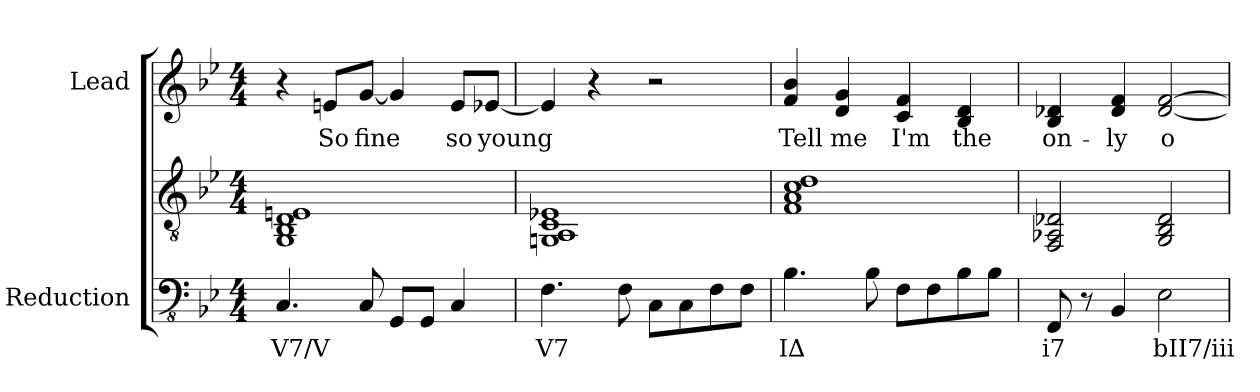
**kern	**text	**kern	**kern	**text
*part2	*part2	*part2	*part1	*part1
*staff3	*staff3	*staff2	*staff1	*staff1
*I"Reduction	*	*	*I"Lead	*
*I'Red.	*	*	*	*
!!LO:PB:g=z
*clefFv4	*	*clefGv2	*clefG2	*
*k[b-e-]	*	*k[b-e-]	*k[b-e-]	*
*B-:	*	*B-:	*B-:	*
*M4/4	*	*M4/4	*M4/4	*
=1	=1	=1	=1	=1
!	!LO:LY:b:color=#000000	!	!	!
4.CCi/	V7/V	1GGi 1BB-i 1Di 1Eni	4r	.
!	!	!	!	!LO:LY:b:color=#000000
.	.	.	8eni/L	So
!	!	!	!	!LO:LY:b:color=#000000
8CCi/	.	.	[<8gi/J	fine
8GGGi/L	.	.	4gi/]	.
8GGGi/J	.	.	.	.
!	!	!	!	!LO:LY:b:color=#000000
4CCi/	.	.	8ei/L	so
!	!	!	!	!LO:LY:b:color=#000000
.	.	.	[<8e-Xi/J	young
=2	=2	=2	=2	=2
!	!LO:LY:b:color=#000000	!	!	!
4.FFi\	V7	1GGni 1AAi 1Ci 1E-Xi	4e-i/]	.
.	.	.	4r	.
8FFi\	.	.	.	.
8CCi\L	.	.	2r	.
8CCi\	.	.	.	.
8FFi\	.	.	.	.
8FFi\J	.	.	.	.
=3	=3	=3	=3	=3
!	!LO:LY:b:color=#000000	!	!	!
!	!	!	!	!LO:LY:b:color=#000000
4.BB-i\	I∆	1Fi 1Ai 1ci 1di	4fi/ 4b-i	Tell
!	!	!	!	!LO:LY:b:color=#000000
.	.	.	4di/ 4gi	me
8BB-i\	.	.	.	.
!	!	!	!	!LO:LY:b:color=#000000
8FFi\L	.	.	4ci/ 4fi	I'm
8FFi\	.	.	.	.
!	!	!	!	!LO:LY:b:color=#000000
8BB-i\	.	.	4B-i/ 4di	the
8BB-i\J	.	.	.	.
=4	=4	=4	=4	=4
!	!LO:LY:b:color=#000000	!	!	!
!	!	!	!	!LO:LY:b:color=#000000
8FFFi/	i7	2FFi/ 2AA-Xi 2D-Xi	4B-i/ 4d-Xi	on-
8r	.	.	.	.
!	!	!	!	!LO:LY:b:color=#000000
4BBB-i/	.	.	4d-i/ 4fi	-ly
!	!LO:LY:b:color=#000000	!	!	!
!	!	!	!	!LO:LY:b:color=#000000
2EE-i\	bII7/iii	2GGi/ 2BB-i 2D-i	[<2d-i/ [>2fi	o-
=	=	=	=	=
*-	*-	*-	*-	*-
